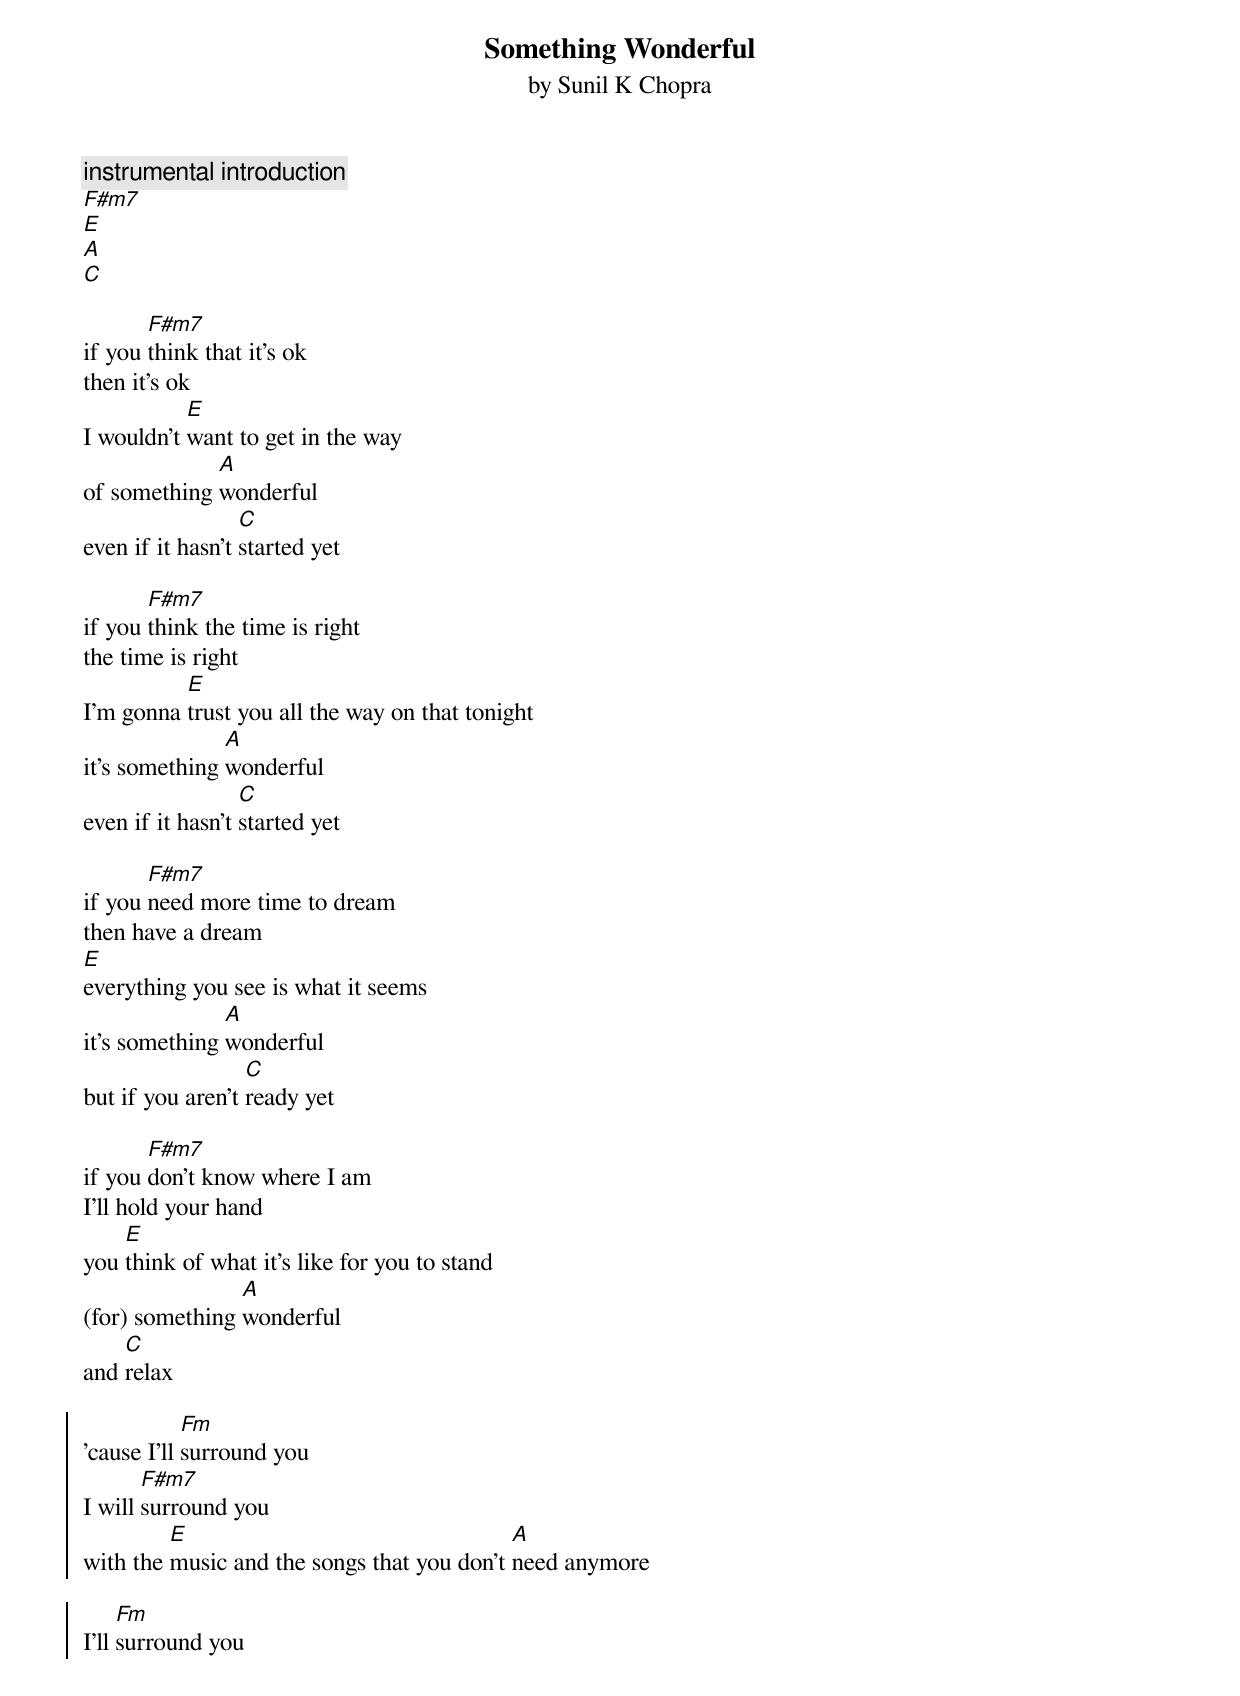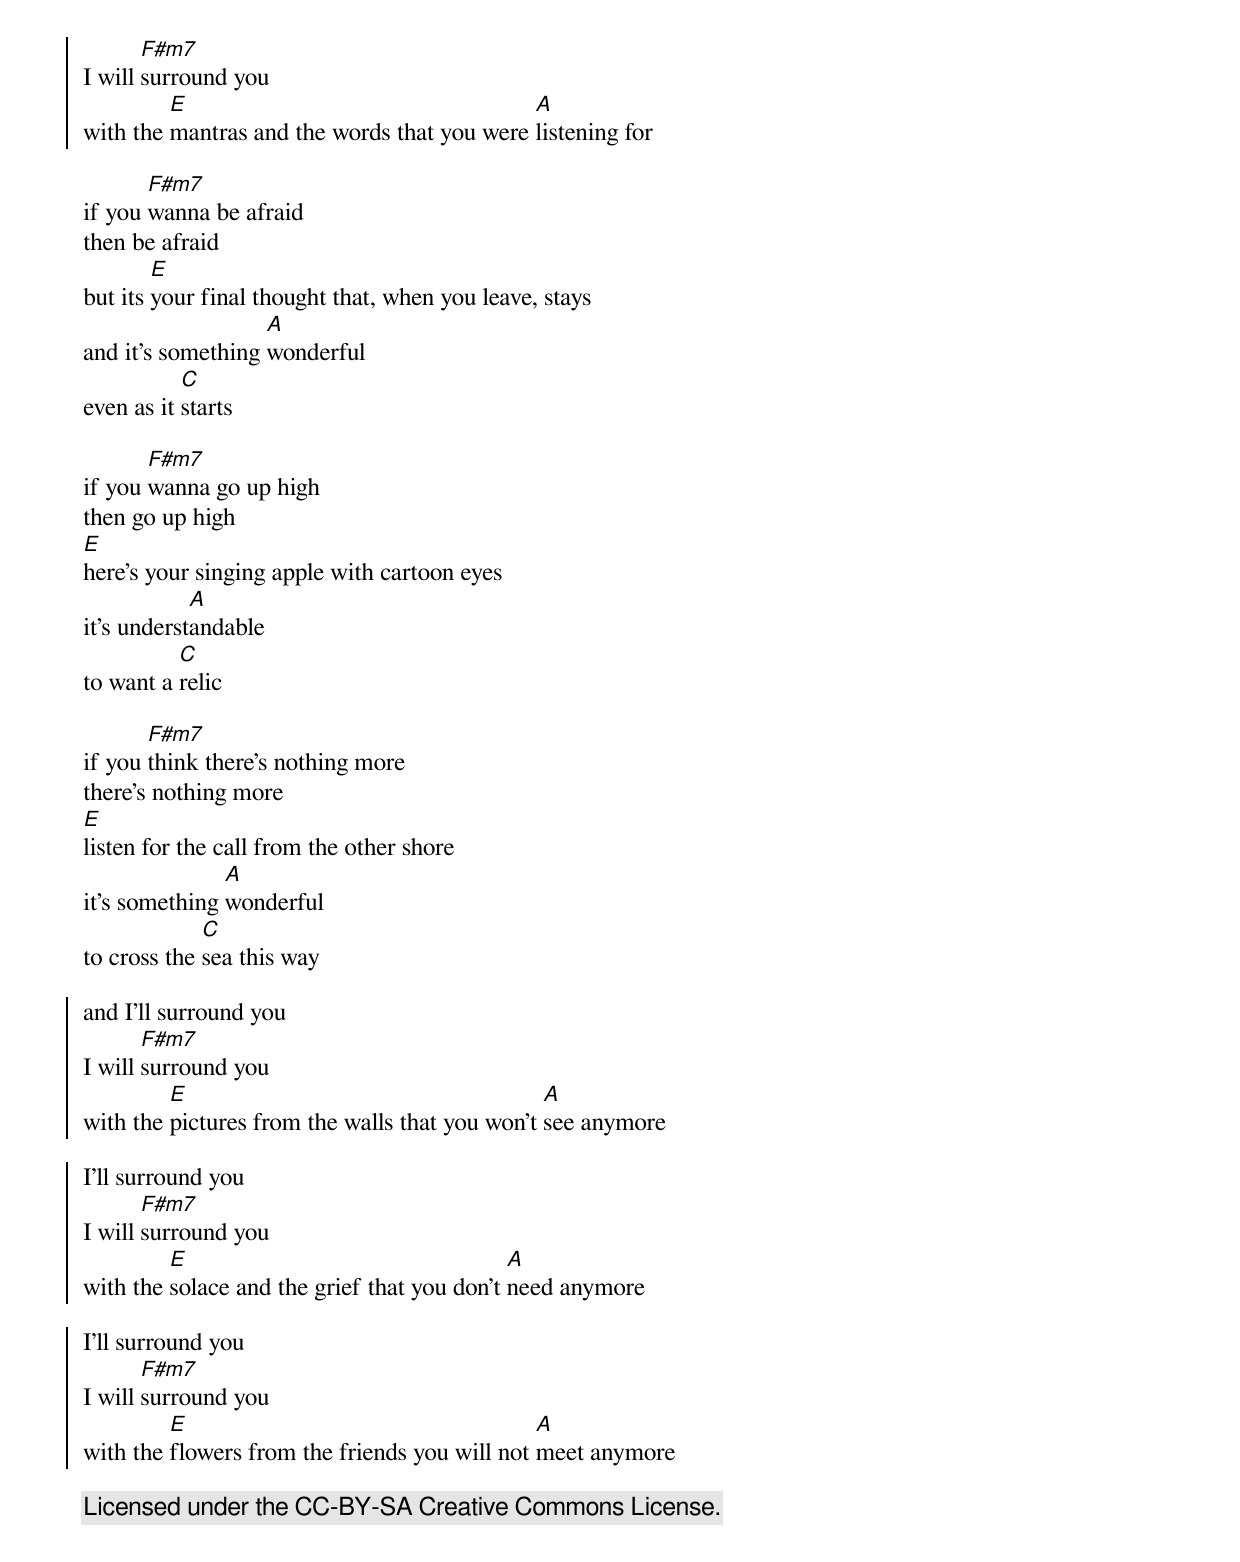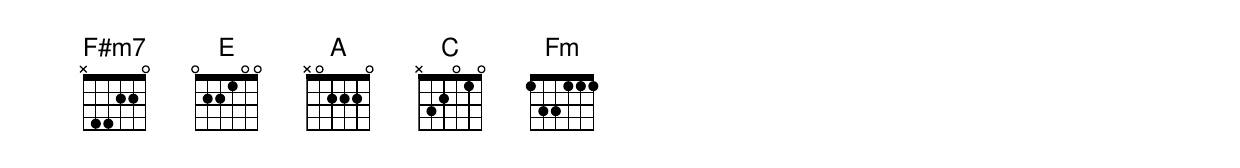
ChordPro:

{t:Something Wonderful}
{st:by Sunil K Chopra}

{define: F#m7 base-fret 1 frets x 4 4 2 2 0}

{c:instrumental introduction}
[F#m7]
[E]
[A]
[C]

if you [F#m7]think that it's ok
then it's ok
I wouldn't [E]want to get in the way
of something [A]wonderful
even if it hasn't [C]started yet

if you [F#m7]think the time is right
the time is right
I'm gonna [E]trust you all the way on that tonight
it's something [A]wonderful
even if it hasn't [C]started yet

if you [F#m7]need more time to dream
then have a dream
[E]everything you see is what it seems
it's something [A]wonderful
but if you aren't [C]ready yet

if you [F#m7]don't know where I am
I'll hold your hand
you [E]think of what it's like for you to stand
(for) something [A]wonderful
and [C]relax

{soc}
'cause I'll [Fm]surround you
I will [F#m7]surround you
with the [E]music and the songs that you don't [A]need anymore

I'll [Fm]surround you
I will [F#m7]surround you
with the [E]mantras and the words that you were [A]listening for
{eoc}

if you [F#m7]wanna be afraid
then be afraid
but its [E]your final thought that, when you leave, stays
and it's something [A]wonderful
even as it [C]starts

if you [F#m7]wanna go up high
then go up high
[E]here's your singing apple with cartoon eyes
it's underst[A]andable
to want a [C]relic

if you [F#m7]think there's nothing more
there's nothing more
[E]listen for the call from the other shore
it's something [A]wonderful
to cross the [C]sea this way

{soc}
and I'll surround you
I will [F#m7]surround you
with the [E]pictures from the walls that you won't [A]see anymore

I'll surround you
I will [F#m7]surround you
with the [E]solace and the grief that you don't [A]need anymore

I'll surround you
I will [F#m7]surround you
with the [E]flowers from the friends you will not [A]meet anymore
{eoc}

{c:Licensed under the CC-BY-SA Creative Commons License.}
